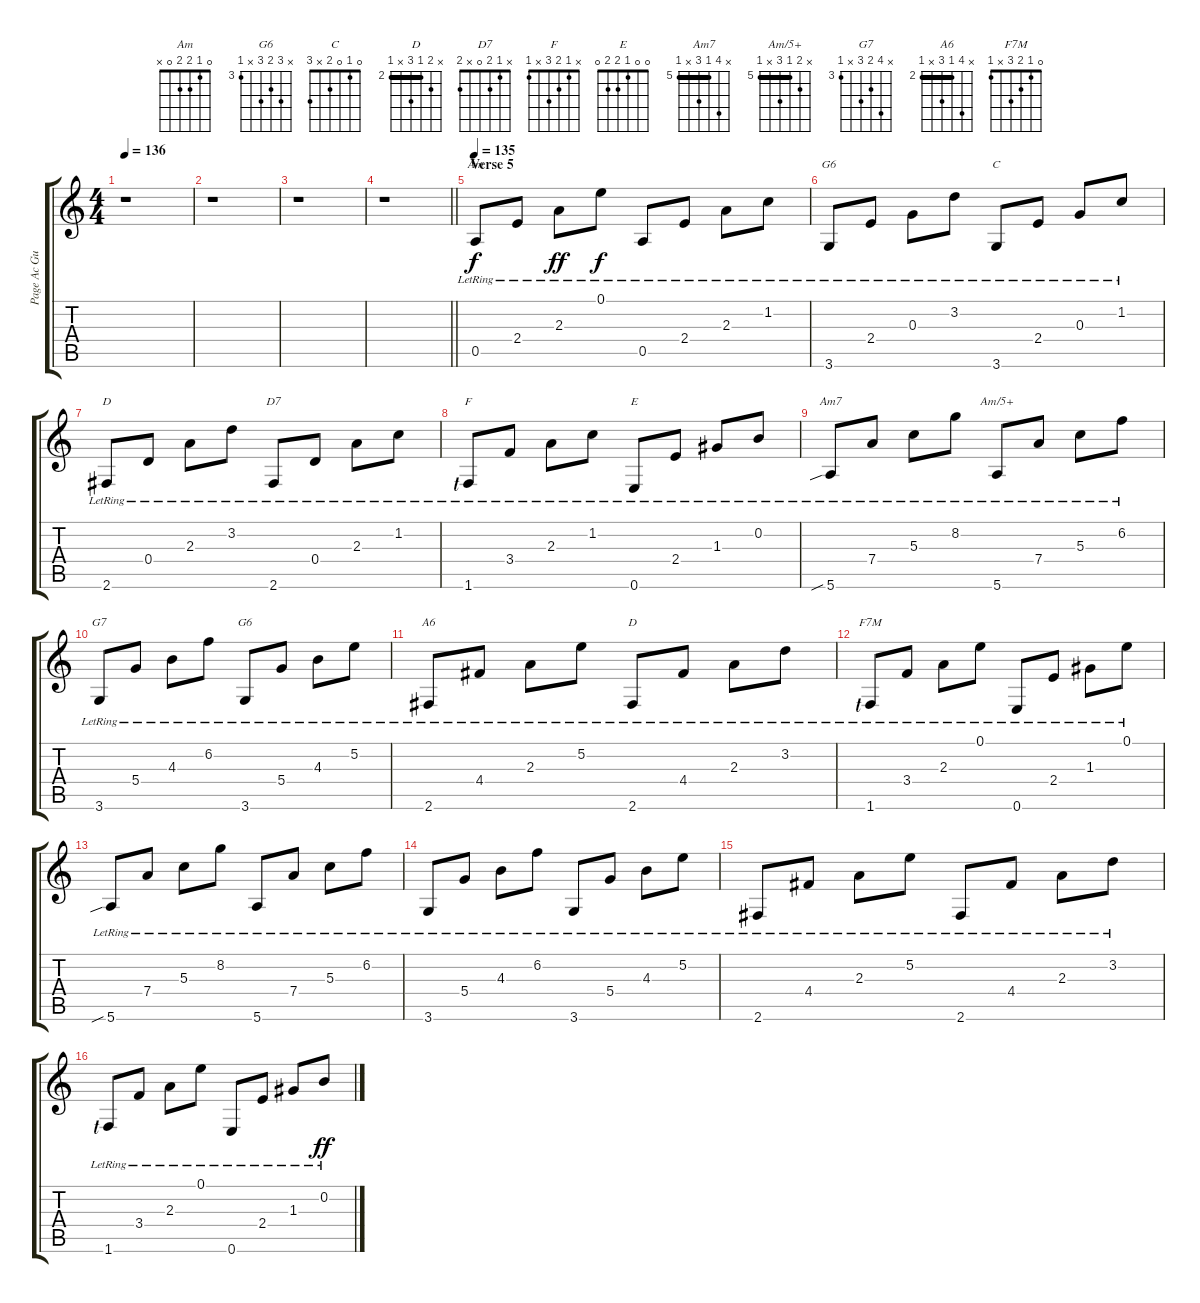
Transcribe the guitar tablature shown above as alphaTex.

\track ("Page Ac Guitar Finger Picked" "Page Ac Gu") {instrument acousticguitarsteel}
\staff {score tabs}
\tuning (E4 B3 G3 D3 A2 E2) {hide}
\chord ("Am" 0 1 2 2 0 x)
\chord ("G6" 0 3 0 2 x 3)
\chord ("C" 0 1 0 2 x 3)
\chord ("D" x 3 2 0 x 2)
\chord ("D7" x 1 2 0 x 2)
\chord ("F" x 1 2 3 x 1)
\chord ("E" 0 0 1 2 2 0)
\chord ("Am7" x 8 5 7 x 5) {firstfret 5 barre 5}
\chord ("Am/5+" x 6 5 7 x 5) {firstfret 5 barre 5}
\chord ("G7" x 6 4 5 x 3) {firstfret 3 barre 3}
\chord ("G6" x 5 4 5 x 3) {firstfret 3 barre 3}
\chord ("A6" x 5 2 4 x 2) {firstfret 2 barre 2}
\chord ("D" x 3 2 4 x 2) {firstfret 2 barre 2}
\chord ("F7M" 0 1 2 3 x 1)
\ts (4 4)
\tempo 136
\clef g2
\ks aminor
r.1{dy f} |
r.1 |
r.1 |
\barLineRight lightlight
r.1 |
\section ("" "Verse 5")
\tempo 135
0.5{lr}.8{ch "Am"} 2.4{lr}.8 2.3{lr}.8{dy ff} 0.1{lr}.8{dy f} 0.5{lr}.8 2.4{lr}.8 2.3{lr}.8 1.2{lr}.8 |
3.6{lr}.8{ch "G6"} 2.4{lr}.8 0.3{lr}.8 3.2{lr}.8 3.6{lr}.8{ch "C"} 2.4{lr}.8 0.3{lr}.8 1.2{lr}.8 |
2.6{lr}.8{ch "D"} 0.4{lr}.8 2.3{lr}.8 3.2{lr}.8 2.6{lr}.8{ch "D7"} 0.4{lr}.8 2.3{lr}.8 1.2{lr}.8 |
1.6{lr lf 1}.8{ch "F"} 3.4{lr}.8 2.3{lr}.8 1.2{lr}.8 0.6{lr}.8{ch "E"} 2.4{lr}.8 1.3{lr}.8 0.2{lr}.8 |
5.6{sib lr}.8{ch "Am7"} 7.4{lr}.8 5.3{lr}.8 8.2{lr}.8 5.6{lr}.8{ch "Am/5+"} 7.4{lr}.8 5.3{lr}.8 6.2{lr}.8 |
3.6{lr}.8{ch "G7"} 5.4{lr}.8 4.3{lr}.8 6.2{lr}.8 3.6{lr}.8{ch "G6"} 5.4{lr}.8 4.3{lr}.8 5.2{lr}.8 |
2.6{lr}.8{ch "A6"} 4.4{lr}.8 2.3{lr}.8 5.2{lr}.8 2.6{lr}.8{ch "D"} 4.4{lr}.8 2.3{lr}.8 3.2{lr}.8 |
1.6{lr lf 1}.8{ch "F7M"} 3.4{lr}.8 2.3{lr}.8 0.1{lr}.8 0.6{lr}.8 2.4{lr}.8 1.3{lr}.8 0.1{lr}.8 |
5.6{sib lr}.8 7.4{lr}.8 5.3{lr}.8 8.2{lr}.8 5.6{lr}.8 7.4{lr}.8 5.3{lr}.8 6.2{lr}.8 |
\ks c
3.6{lr}.8 5.4{lr}.8 4.3{lr}.8 6.2{lr}.8 3.6{lr}.8 5.4{lr}.8 4.3{lr}.8 5.2{lr}.8 |
2.6{lr}.8 4.4{lr}.8 2.3{lr}.8 5.2{lr}.8 2.6{lr}.8 4.4{lr}.8 2.3{lr}.8 3.2{lr}.8 |
\ks aminor
1.6{lr lf 1}.8 3.4{lr}.8 2.3{lr}.8 0.1{lr}.8 0.6{lr}.8 2.4{lr}.8 1.3{lr}.8 0.2{lr}.8{dy ff}
